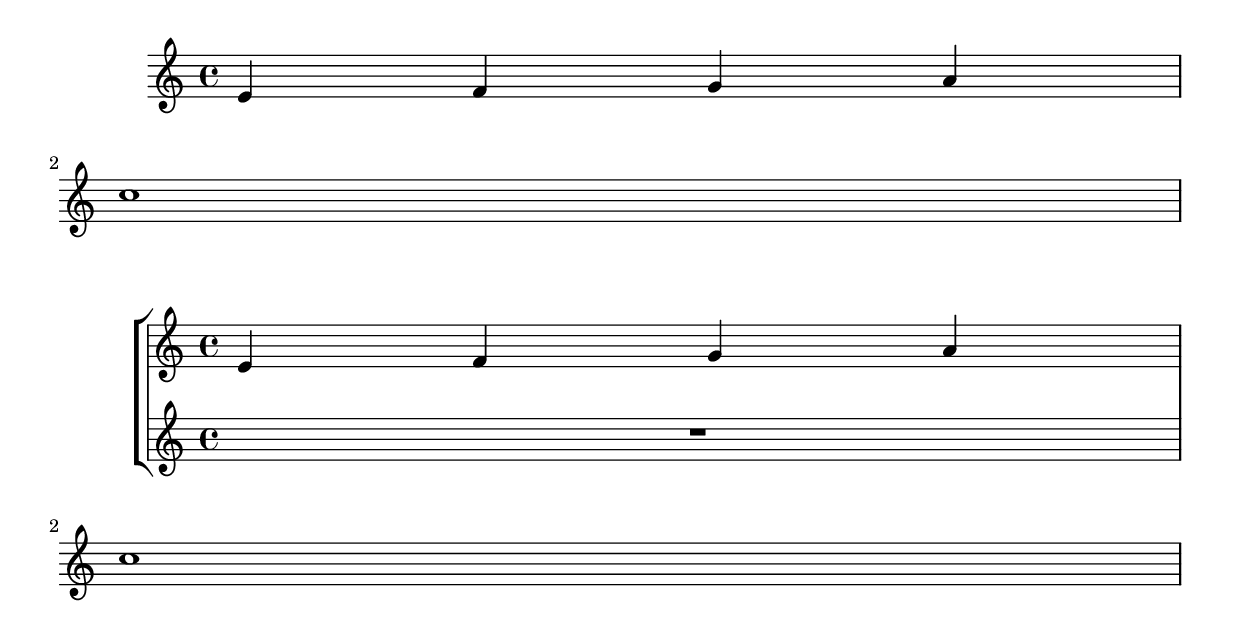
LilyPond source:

%% Do not edit this file; it is automatically
%% generated from LSR http://lsr.dsi.unimi.it
%% This file is in the public domain.
\version "2.13.10"

\header {
  lsrtags = "staff-notation, tweaks-and-overrides, breaks"

%% Translation of GIT committish: 4385ed4cc738e164a95798862580b4b86703356f
  texidoces = "
El primer pentagrama vacío también se puede suprimir de la
partitura estableciendo la propiedad @code{remove-first} de
@code{VerticalAxisGroup}.  Esto se puede hacer globalmente dentro
del bloque @code{\\layout}, o localmente dentro del pentagrama
concreto que se quiere suprimir.  En este último caso, tenemos que
especificar el contexto (@code{Staff} se aplica sólo al pentagrama
actual) delante de la propiedad.

El pentagrama inferior del segundo grupo no se elimina, porque el
ajuste sólo se aplica al pentagrama concreto dentro del que se
escribe.

"
  doctitlees = "Quitar la primera línea vacía"

%% Translation of GIT committish: d96023d8792c8af202c7cb8508010c0d3648899d
  texidocde = "
Ein leeres Notensystem kann auch aus der ersten Zeile einer Partitur
entfernt werden, indem die Eigenschaft @code{remove-first} der
@code{VerticalAxisGroup}-Eigenschaft eingesetzt wird.  Das kann
man global in einer @code{\\layout}-Umgebung oder lokal in dem
bestimmten Notensystem machen, das entfernt werden soll.  In letzterem
Fall muss man den Kontext angeben.

Das untere Notensystem der zweiten Systemgruppe wird nicht entfernt,
weil in die Einstellungen in dem Schnipsel nur für das eine Notensystem
gültig sind.

"
  doctitlede = "Die erste leere Notenzeile auch entfernen"
%% Translation of GIT committish: d78027a94928ddcdd18fd6534cbe6d719f80b6e6
  texidocfr = "
Par défaut, le premier système comportera absolument toutes les portées.
Si vous voulez masquer les portées vides y compris pour le premier
système, vous devrez activer la propriété @code{remove-first} du
@code{VerticalAxisGroup}.  Mentionnée dans un bloc @code{\\layout},
cette commande agira de manière globale.  Pour qu'elle ne soit effective
que pour une portée individuelle, vous devrez également spécifier le
contexte (@code{Staff} pour qu'il ne concerne que la portée en cours) en
préfixe de la propriété. 

La première ligne inférieure du deuxième @code{StaffGroup} est bien
présente, pour la simple raison que le réglage en question ne s'applique
qu'à la portée dans laquelle il a été inscrit.

"
  doctitlefr = "Masquage de la première ligne si elle est vide"


  texidoc = "
The first empty staff can also be removed from the score by setting the
@code{VerticalAxisGroup} property @code{remove-first}. This can be done
globally inside the @code{\\layout} block, or locally inside the
specific staff that should be removed.  In the latter case, you have to
specify the context (@code{Staff} applies only to the current staff) in
front of the property.

The lower staff of the second staff group is not removed, because the
setting applies only to the specific staff inside of which it is
written.

"
  doctitle = "Removing the first empty line"
} % begin verbatim

\layout {
  \context {
    \RemoveEmptyStaffContext
    % To use the setting globally, uncomment the following line:
    % \override VerticalAxisGroup #'remove-first = ##t
  }
}
\new StaffGroup <<
  \new Staff \relative c' {
    e4 f g a \break
    c1
  }
  \new Staff {
    % To use the setting globally, comment this line,
    % uncomment the line in the \layout block above
    \override Staff.VerticalAxisGroup #'remove-first = ##t
    R1 \break
    R
  }
>>
\new StaffGroup <<
  \new Staff \relative c' {
    e4 f g a \break
    c1
  }
  \new Staff {
    R1 \break
    R
  }
>>

